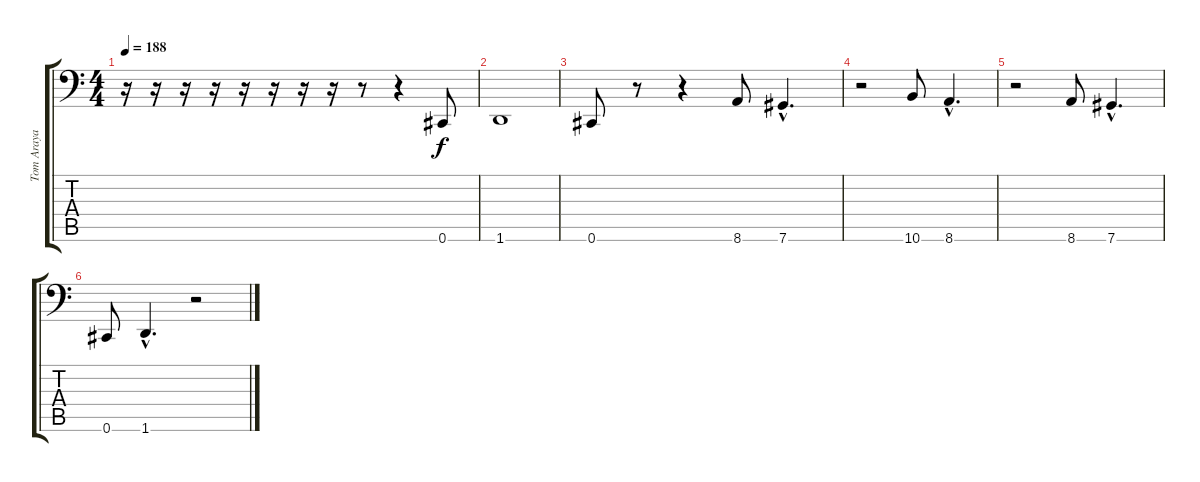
\track ("Tom Araya" "Tom Araya") {instrument electricbasspick}
\staff {score tabs}
\tuning (Db3 Ab2 E2 B1 Gb1 Db1) {hide}
\ts (4 4)
\tempo 188
\clef f4
\ks c
r.16{dy f} r.16 r.16 r.16 r.16 r.16 r.16 r.16 r.8 r.4 0.6.8 |
1.6.1 |
0.6.8 r.8 r.4 8.6.8 7.6{hac}.4{d} |
r.2 10.6.8 8.6{hac}.4{d} |
r.2 8.6.8 7.6{hac}.4{d} |
0.6.8 1.6{hac}.4{d} r.2
